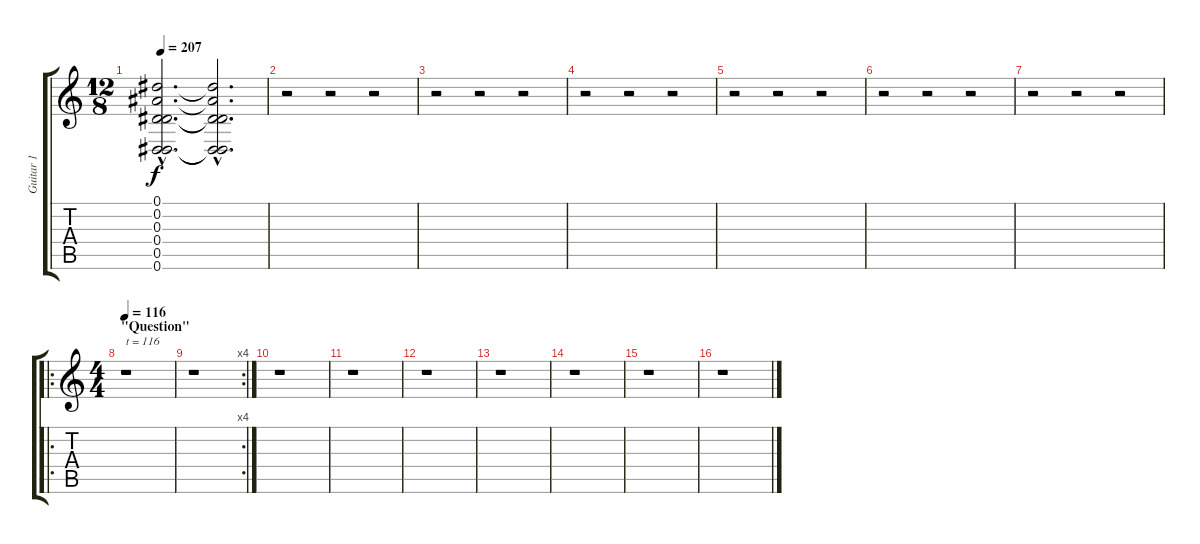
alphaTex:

\track ("Guitar 1" "Guitar 1") {instrument acousticguitarsteel}
\staff {score tabs}
\tuning (Eb4 Bb3 Eb3 Eb3 Eb2 Eb2) {hide}
\ts (12 8)
\tempo 207
\clef g2
\ks c
(0.1{hac t} 0.2{hac t} 0.3{hac t} 0.4{hac t} 0.5{hac t} 0.6{hac t}).2{d dy f} (0.1{hac t} 0.2{hac t} 0.3{hac t} 0.4{hac t} 0.5{hac t} 0.6{hac t}).2{d} |
r.2 r.2 r.2 |
r.2 r.2 r.2 |
r.2 r.2 r.2 |
r.2 r.2 r.2 |
r.2 r.2 r.2 |
r.2 r.2 r.2 |
\ro
\ts (4 4)
\section ("" "\"Question\"")
\tempo 116
r.1{txt "t = 116"} |
\rc 4
r.1 |
r.1 |
r.1 |
r.1 |
r.1 |
r.1 |
r.1 |
r.1
